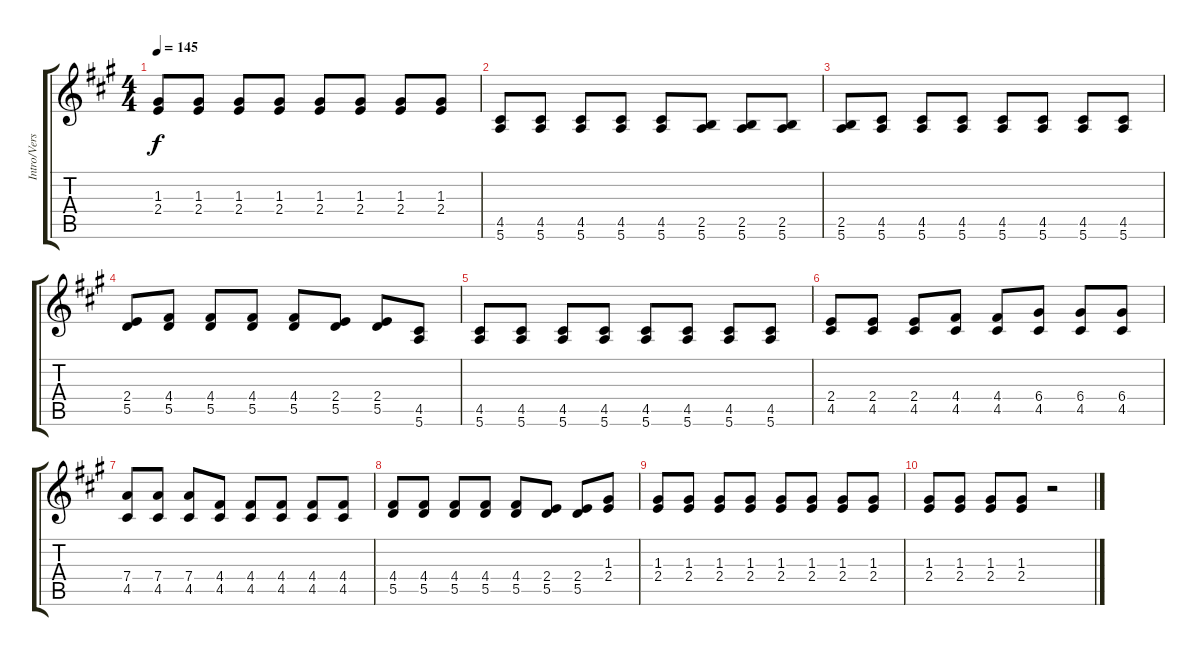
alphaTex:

\track ("Intro/Verse Double" "Intro/Vers") {instrument electricguitarclean}
\staff {score tabs}
\tuning (E4 B3 G3 D3 A2 E2) {hide}
\ts (4 4)
\tempo 145
\clef g2
\ks a
(1.3 2.4).8{dy f} (1.3 2.4).8 (1.3 2.4).8 (1.3 2.4).8 (1.3 2.4).8 (1.3 2.4).8 (1.3 2.4).8 (1.3 2.4).8 |
(4.5 5.6).8 (4.5 5.6).8 (4.5 5.6).8 (4.5 5.6).8 (4.5 5.6).8 (2.5 5.6).8 (2.5 5.6).8 (2.5 5.6).8 |
(2.5 5.6).8 (4.5 5.6).8 (4.5 5.6).8 (4.5 5.6).8 (4.5 5.6).8 (4.5 5.6).8 (4.5 5.6).8 (4.5 5.6).8 |
(2.4 5.5).8 (4.4 5.5).8 (4.4 5.5).8 (4.4 5.5).8 (4.4 5.5).8 (2.4 5.5).8 (2.4 5.5).8 (4.5 5.6).8 |
(4.5 5.6).8 (4.5 5.6).8 (4.5 5.6).8 (4.5 5.6).8 (4.5 5.6).8 (4.5 5.6).8 (4.5 5.6).8 (4.5 5.6).8 |
(2.4 4.5).8 (2.4 4.5).8 (2.4 4.5).8 (4.4 4.5).8 (4.4 4.5).8 (6.4 4.5).8 (6.4 4.5).8 (6.4 4.5).8 |
(7.4 4.5).8 (7.4 4.5).8 (7.4 4.5).8 (4.4 4.5).8 (4.4 4.5).8 (4.4 4.5).8 (4.4 4.5).8 (4.4 4.5).8 |
(4.4 5.5).8 (4.4 5.5).8 (4.4 5.5).8 (4.4 5.5).8 (4.4 5.5).8 (2.4 5.5).8 (2.4 5.5).8 (1.3 2.4).8 |
(1.3 2.4).8 (1.3 2.4).8 (1.3 2.4).8 (1.3 2.4).8 (1.3 2.4).8 (1.3 2.4).8 (1.3 2.4).8 (1.3 2.4).8 |
(1.3 2.4).8 (1.3 2.4).8 (1.3 2.4).8 (1.3 2.4).8 r.2
